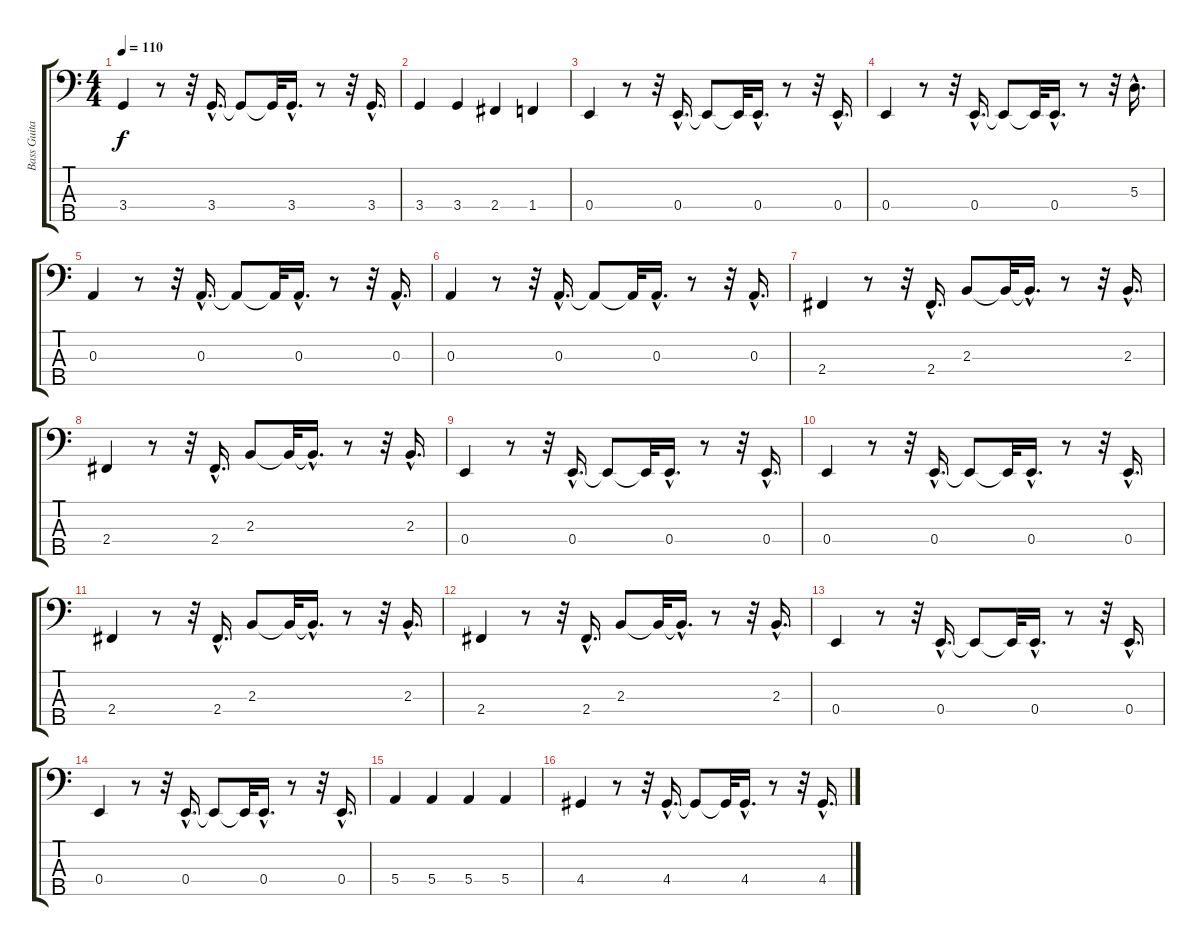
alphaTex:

\track ("Bass Guitar" "Bass Guita") {instrument electricbassfinger}
\staff {score tabs}
\tuning (G2 D2 A1 E1 B0) {hide}
\ts (4 4)
\tempo 110
\clef f4
\ks c
3.4.4{dy f} r.8 r.32 3.4{hac}.16{d} 3.4{t}.8 3.4{t}.32 3.4{hac}.16{d} r.8 r.32 3.4{hac}.16{d} |
3.4.4 3.4.4 2.4.4 1.4.4 |
0.4.4 r.8 r.32 0.4{hac}.16{d} 0.4{t}.8 0.4{t}.32 0.4{hac}.16{d} r.8 r.32 0.4{hac}.16{d} |
0.4.4 r.8 r.32 0.4{hac}.16{d} 0.4{t}.8 0.4{t}.32 0.4{hac}.16{d} r.8 r.32 5.3{hac}.16{d} |
0.3.4 r.8 r.32 0.3{hac}.16{d} 0.3{t}.8 0.3{t}.32 0.3{hac}.16{d} r.8 r.32 0.3{hac}.16{d} |
0.3.4 r.8 r.32 0.3{hac}.16{d} 0.3{t}.8 0.3{t}.32 0.3{hac}.16{d} r.8 r.32 0.3{hac}.16{d} |
2.4.4 r.8 r.32 2.4{hac}.16{d} 2.3.8 2.3{t}.32 2.3{hac t}.16{d} r.8 r.32 2.3{hac}.16{d} |
2.4.4 r.8 r.32 2.4{hac}.16{d} 2.3.8 2.3{t}.32 2.3{hac t}.16{d} r.8 r.32 2.3{hac}.16{d} |
0.4.4 r.8 r.32 0.4{hac}.16{d} 0.4{t}.8 0.4{t}.32 0.4{hac}.16{d} r.8 r.32 0.4{hac}.16{d} |
0.4.4 r.8 r.32 0.4{hac}.16{d} 0.4{t}.8 0.4{t}.32 0.4{hac}.16{d} r.8 r.32 0.4{hac}.16{d} |
2.4.4 r.8 r.32 2.4{hac}.16{d} 2.3.8 2.3{t}.32 2.3{hac t}.16{d} r.8 r.32 2.3{hac}.16{d} |
2.4.4 r.8 r.32 2.4{hac}.16{d} 2.3.8 2.3{t}.32 2.3{hac t}.16{d} r.8 r.32 2.3{hac}.16{d} |
0.4.4 r.8 r.32 0.4{hac}.16{d} 0.4{t}.8 0.4{t}.32 0.4{hac}.16{d} r.8 r.32 0.4{hac}.16{d} |
0.4.4 r.8 r.32 0.4{hac}.16{d} 0.4{t}.8 0.4{t}.32 0.4{hac}.16{d} r.8 r.32 0.4{hac}.16{d} |
5.4.4 5.4.4 5.4.4 5.4.4 |
4.4.4 r.8 r.32 4.4{hac}.16{d} 4.4{t}.8 4.4{t}.32 4.4{hac}.16{d} r.8 r.32 4.4{hac}.16{d}
